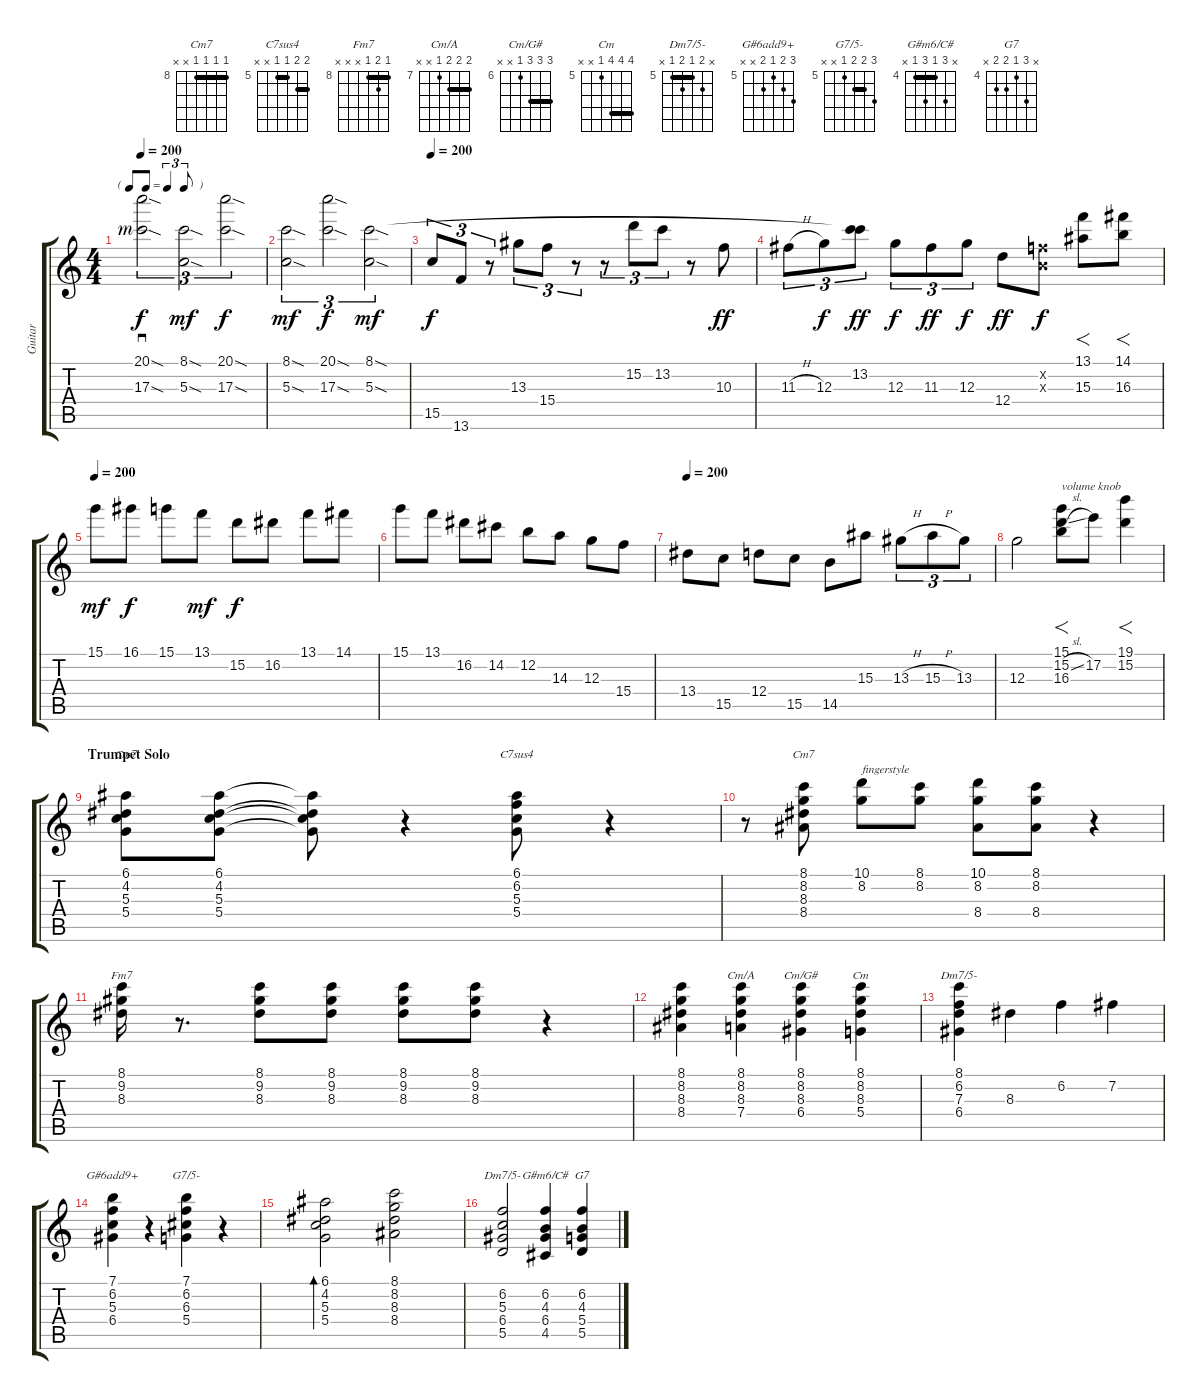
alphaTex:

\track ("Guitar" "Guitar") {instrument electricguitarjazz}
\staff {score tabs}
\tuning (E4 B3 G3 D3 A2 E2) {hide}
\chord ("Cm7" 6 4 5 5 x x) {firstfret 4}
\chord ("C7sus4" 6 6 5 5 x x) {firstfret 5 barre (5 6)}
\chord ("Cm7" 8 8 8 8 x x) {firstfret 8 barre 8}
\chord ("Fm7" 8 9 8 x x x) {firstfret 8 barre 8}
\chord ("Cm/A" 8 8 8 7 x x) {firstfret 7 barre 8}
\chord ("Cm/G#" 8 8 8 6 x x) {firstfret 6 barre 8}
\chord ("Cm" 8 8 8 5 x x) {firstfret 5 barre 8}
\chord ("Dm7/5-" 8 6 7 6 x x) {firstfret 6 barre 6}
\chord ("G#6add9+" 7 6 5 6 x x) {firstfret 5}
\chord ("G7/5-" 7 6 6 5 x x) {firstfret 5 barre 6}
\chord ("Dm7/5-" x 6 5 6 5 x) {firstfret 5 barre 5}
\chord ("G#m6/C#" x 6 4 6 4 x) {firstfret 4 barre 4}
\chord ("G7" x 6 4 5 5 x) {firstfret 4}
\ts (4 4)
\tf triplet8th
\tempo 200
\clef g2
\ks c
(20.1{sod} 17.3{sod rf 3}).2{sd tu (3 2) dy f} (8.1{sod} 5.3{sod}).2{tu (3 2) dy mf} (20.1{sod} 17.3{sod}).2{tu (3 2) dy f} |
(8.1{sod} 5.3{sod}).2{tu (3 2) dy mf} (20.1{sod} 17.3{sod}).2{tu (3 2) dy f} (8.1{sod} 5.3{sod}).2{tu (3 2) dy mf} |
\tempo 200
15.5.8{tu (3 2) dy f} 13.6.8{tu (3 2)} r.8{tu (3 2)} 13.3.8{tu (3 2)} 15.4.8{tu (3 2)} r.8{tu (3 2)} r.8{tu (3 2)} 15.2.8{tu (3 2)} 13.2.8{tu (3 2)} r.8 10.3.8{dy ff} |
11.3{h}.8{tu (3 2)} 12.3.8{tu (3 2) dy f} (8.1{t} 13.2).8{tu (3 2) dy ff} 12.3.8{tu (3 2) dy f} 11.3.8{tu (3 2) dy ff} 12.3.8{tu (3 2) dy f} 12.4.8{dy ff} (0.2{x} 10.3{x}).8{dy f} (13.1 15.3).8{f} (14.1 16.3).8{f} |
\tempo 200
15.1.8{dy mf} 16.1.8{dy f} 15.1.8 13.1.8{dy mf} 15.2.8{dy f} 16.2.8 13.1.8 14.1.8 |
15.1.8 13.1.8 16.2.8 14.2.8 12.2.8 14.3.8 12.3.8 15.4.8 |
\tempo 200
13.4.8 15.5.8 12.4.8 15.5.8 14.5.8 15.3.8 13.3{h}.8{tu (3 2)} 15.3{h}.8{tu (3 2)} 13.3.8{tu (3 2)} |
12.3.2 (15.1 15.2{sl} 16.3).8{f txt "volume knob"} 17.2.8 (19.1 15.2).4{f} |
\section ("" "Trumpet Solo")
(6.1 4.2 5.3 5.4).8{ch "Cm7" volume 7} (6.1 4.2 5.3 5.4).8 (6.1{t} 4.2{t} 5.3{t} 5.4{t}).8 r.4 (6.1 6.2 5.3 5.4).8{ch "C7sus4"} r.4 |
r.8 (8.1 8.2 8.3 8.4).8{ch "Cm7"} (10.1 8.2).8{txt "fingerstyle"} (8.1 8.2).8 (10.1 8.2 8.4).8 (8.1 8.2 8.4).8 r.4 |
(8.1 9.2 8.3).16{ch "Fm7"} r.8{d} (8.1 9.2 8.3).8 (8.1 9.2 8.3).8 (8.1 9.2 8.3).8 (8.1 9.2 8.3).8 r.4 |
(8.1 8.2 8.3 8.4).4 (8.1 8.2 8.3 7.4).4{ch "Cm/A"} (8.1 8.2 8.3 6.4).4{ch "Cm/G#"} (8.1 8.2 8.3 5.4).4{ch "Cm"} |
(8.1 6.2 7.3 6.4).4{ch "Dm7/5-"} 8.3.4 6.2.4 7.2.4 |
(7.1 6.2 5.3 6.4).4{ch "G#6add9+"} r.4 (7.1 6.2 6.3 5.4).4{ch "G7/5-"} r.4 |
(6.1 4.2 5.3 5.4).2{bd 60} (8.1 8.2 8.3 8.4).2 |
(6.2 5.3 6.4 5.5).2{ch "Dm7/5-"} (6.2 4.3 6.4 4.5).4{ch "G#m6/C#"} (6.2 4.3 5.4 5.5).4{ch "G7"}
